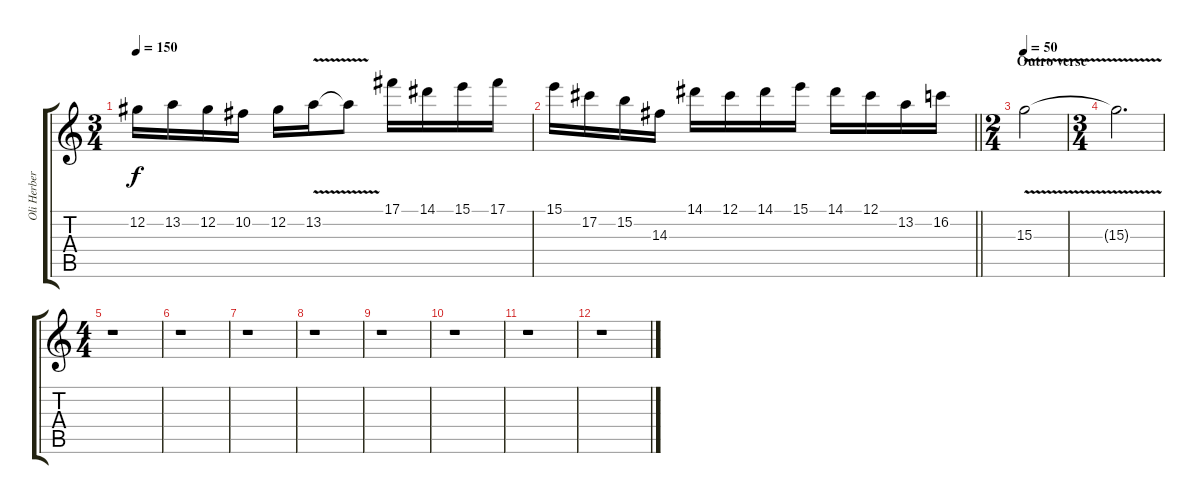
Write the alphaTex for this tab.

\track ("Oli Herbert (Harmony)" "Oli Herber") {instrument overdrivenguitar}
\staff {score tabs}
\tuning (Db4 Ab3 E3 B2 Gb2 Db2) {hide}
\ts (3 4)
\tempo 150
\clef g2
\ks c
12.2.16{dy f} 13.2.16 12.2.16 10.2.16 12.2.16 13.2{v}.16 13.2{t}.8 17.1.16 14.1.16 15.1.16 17.1.16 |
\barLineRight lightlight
15.1.16 17.2.16 15.2.16 14.3.16 14.1.16 12.1.16 14.1.16 15.1.16 14.1.16 12.1.16 13.2.16 16.2.16 |
\ts (2 4)
\section ("" "Outro verse")
\tempo 50
15.3{v}.2 |
\ts (3 4)
15.3{t}.2{d} |
\ts (4 4)
r.1 |
r.1 |
r.1 |
r.1 |
r.1 |
r.1 |
r.1 |
r.1
